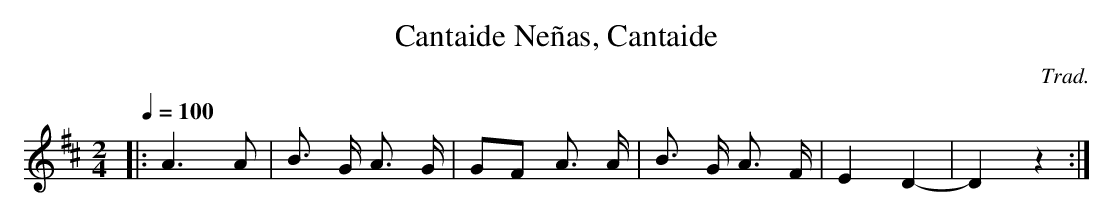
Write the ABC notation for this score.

X:1
T:Cantaide Neñas, Cantaide
C:Trad.
M:2/4
L:1/8
Q:1/4=100
K:D
|: A3 A|B3/2 G/ A3/2 G/|GF A3/2 A/|B3/2 G/ A3/2 F/|E2 D2-|D2 z2 :|
